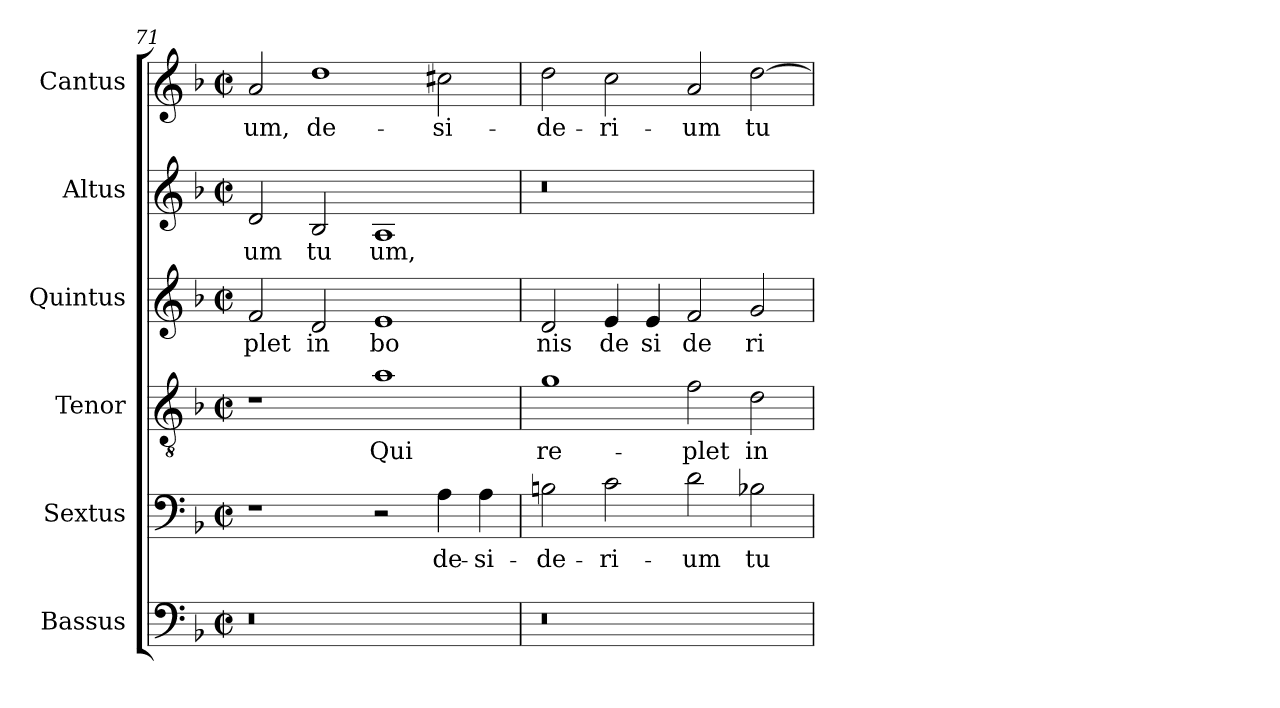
**kern	**kern	**text	**kern	**text	**kern	**text	**kern	**text	**kern	**text
*part6	*part5	*part5	*part4	*part4	*part3	*part3	*part2	*part2	*part1	*part1
*staff6	*staff5	*staff5	*staff4	*staff4	*staff3	*staff3	*staff2	*staff2	*staff1	*staff1
*I"Bassus	*I"Sextus	*	*I"Tenor	*	*I"Quintus	*	*I"Altus	*	*I"Cantus	*
*I'Bassus	*I'Sextus	*	*I'Tenor	*	*I'Quintus	*	*I'Altus	*	*I'Cantus	*
*clefF4	*clefF4	*	*clefGv2	*	*clefG2	*	*clefG2	*	*clefG2	*
*k[b-]	*k[b-]	*	*k[b-]	*	*k[b-]	*	*k[b-]	*	*k[b-]	*
*F:	*F:	*	*F:	*	*F:	*	*F:	*	*F:	*
*M2/2	*M2/2	*	*M2/2	*	*M2/2	*	*M2/2	*	*M2/2	*
*met(c|)	*met(c|)	*	*met(c|)	*	*met(c|)	*	*met(c|)	*	*met(c|)	*
=71	=71	=71	=71	=71	=71	=71	=71	=71	=71	=71
!	!	!	!	!	!	!LO:LY:b:cj	!	!LO:LY:b:cj	!	!LO:LY:b:cj
0r	1r	.	1r	.	2f/	plet	2d/	um	2a/	-um,
!	!	!	!	!	!	!LO:LY:b:cj	!	!LO:LY:b:cj	!	!LO:LY:b:cj
.	.	.	.	.	2d/	in	2B-/	tu	1dd	de-
!	!	!	!	!LO:LY:b:cj	!	!LO:LY:b:cj	!	!LO:LY:b:cj	!	!
.	2r	.	1a	Qui	1e	bo	1A	um,	.	.
!	!	!LO:LY:b:cj	!	!	!	!	!	!	!	!LO:LY:b:cj
.	4A\	de-	.	.	.	.	.	.	2cc#\	-si-
!	!	!LO:LY:b:cj	!	!	!	!	!	!	!	!
.	4A\	-si-	.	.	.	.	.	.	.	.
=72	=72	=72	=72	=72	=72	=72	=72	=72	=72	=72
!	!	!LO:LY:b:cj	!	!LO:LY:b:cj	!	!LO:LY:b:cj	!	!	!	!LO:LY:b:cj
0r	2Bn\	-de-	1g	re-	2d/	nis	0r	.	2dd\	-de-
!	!	!LO:LY:b:cj	!	!	!	!LO:LY:b:cj	!	!	!	!LO:LY:b:cj
.	2c\	-ri-	.	.	4e/	de	.	.	2cc\	-ri-
!	!	!	!	!	!	!LO:LY:b:cj	!	!	!	!
.	.	.	.	.	4e/	si	.	.	.	.
!	!	!LO:LY:b:cj	!	!LO:LY:b:cj	!	!LO:LY:b:cj	!	!	!	!LO:LY:b:cj
.	2d\	-um	2f\	-plet	2f/	de	.	.	2a/	-um
!	!	!LO:LY:b:cj	!	!LO:LY:b:cj	!	!LO:LY:b:cj	!	!	!	!LO:LY:b:cj
.	2B-X\	tu-	2d\	in	2g/	ri	.	.	[>2dd\	tu-
=	=	=	=	=	=	=	=	=	=	=
*-	*-	*-	*-	*-	*-	*-	*-	*-	*-	*-
